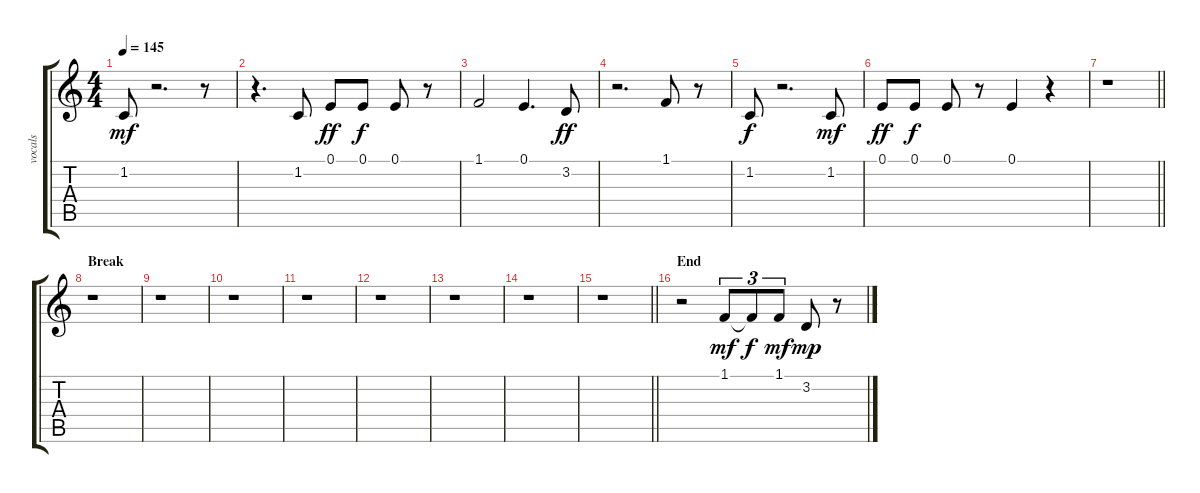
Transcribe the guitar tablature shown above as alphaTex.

\track ("vocals" "vocals") {instrument sopranosax}
\staff {score tabs}
\tuning (E4 B3 G3 D3 A2 E2) {hide}
\ts (4 4)
\tempo 145
\clef g2
\ks c
1.2.8{dy mf} r.2{d} r.8 |
r.4{d} 1.2.8 0.1.8{dy ff} 0.1.8{dy f} 0.1.8 r.8 |
1.1.2 0.1.4{d} 3.2.8{dy ff} |
r.2{d} 1.1.8 r.8 |
1.2.8{dy f} r.2{d} 1.2.8{dy mf} |
0.1.8{dy ff} 0.1.8{dy f} 0.1.8 r.8 0.1.4 r.4 |
\barLineRight lightlight
r.1 |
\section ("" "Break")
r.1 |
r.1 |
r.1 |
r.1 |
r.1 |
r.1 |
r.1 |
\barLineRight lightlight
r.1 |
\section ("" "End")
r.2 1.1.8{tu (3 2) dy mf} 1.1{t}.8{tu (3 2) dy f} 1.1.8{tu (3 2) dy mf} 3.2.8{dy mp} r.8
